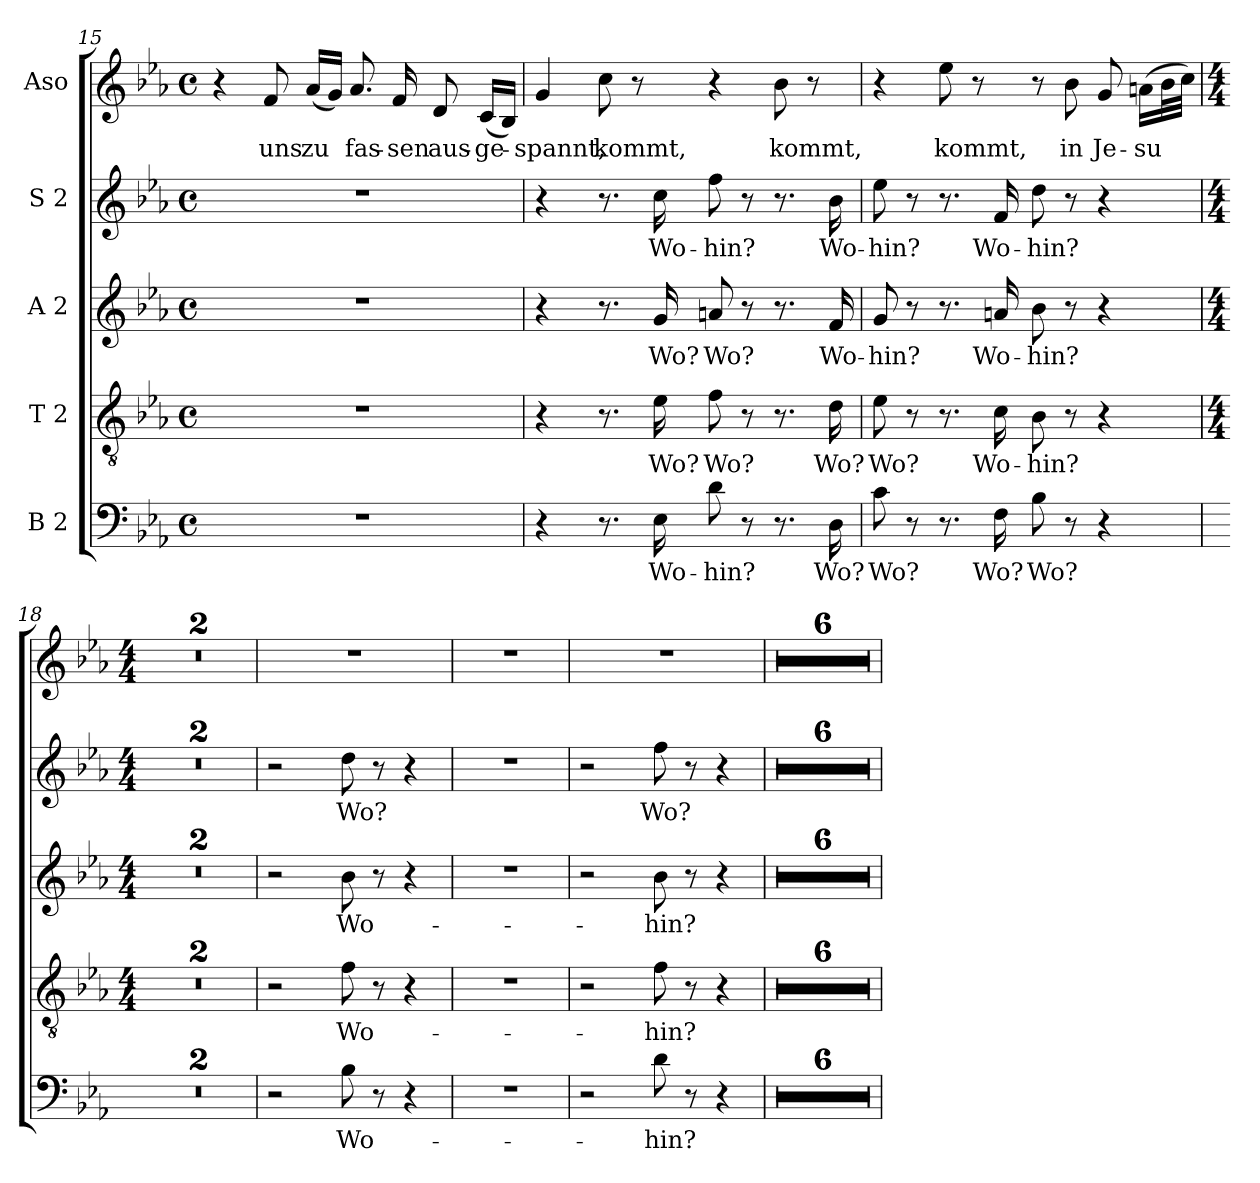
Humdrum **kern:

**kern	**text	**kern	**text	**kern	**text	**kern	**text	**kern	**text
*part5	*part5	*part4	*part4	*part3	*part3	*part2	*part2	*part1	*part1
*staff5	*staff5	*staff4	*staff4	*staff3	*staff3	*staff2	*staff2	*staff1	*staff1
*I"B 2	*	*I"T 2	*	*I"A 2	*	*I"S 2	*	*I"Aso	*
*clefF4	*	*clefGv2	*	*clefG2	*	*clefG2	*	*clefG2	*
*k[b-e-a-]	*	*k[b-e-a-]	*	*k[b-e-a-]	*	*k[b-e-a-]	*	*k[b-e-a-]	*
*E-:	*	*E-:	*	*E-:	*	*E-:	*	*E-:	*
*M4/4	*	*M4/4	*	*M4/4	*	*M4/4	*	*M4/4	*
*met(c)	*	*met(c)	*	*met(c)	*	*met(c)	*	*met(c)	*
=15	=15	=15	=15	=15	=15	=15	=15	=15	=15
1r	.	1r	.	1r	.	1r	.	4r	.
!	!	!	!	!	!	!	!	!	!LO:LY:b
.	.	.	.	.	.	.	.	8f/	uns
!	!	!	!	!	!	!	!	!	!LO:LY:b
.	.	.	.	.	.	.	.	(<16a-/LL	zu
.	.	.	.	.	.	.	.	16g/JJ)	.
!	!	!	!	!	!	!	!	!	!LO:LY:b
.	.	.	.	.	.	.	.	8.a-/	fas-
!	!	!	!	!	!	!	!	!	!LO:LY:b
.	.	.	.	.	.	.	.	16f/	-sen
!	!	!	!	!	!	!	!	!	!LO:LY:b
.	.	.	.	.	.	.	.	8d/	aus-
!	!	!	!	!	!	!	!	!	!LO:LY:b
.	.	.	.	.	.	.	.	(<16c/LL	-ge-
.	.	.	.	.	.	.	.	16B-/JJ)	.
=16	=16	=16	=16	=16	=16	=16	=16	=16	=16
!	!	!	!	!	!	!	!	!	!LO:LY:b
4r	.	4r	.	4r	.	4r	.	4g/	-spannt,
!	!	!	!	!	!	!	!	!	!LO:LY:b
8.r	.	8.r	.	8.r	.	8.r	.	8cc\	kommt,
.	.	.	.	.	.	.	.	8r	.
!	!LO:LY:b	!	!LO:LY:b	!	!LO:LY:b	!	!LO:LY:b	!	!
16E-\	Wo-	16e-\	Wo?	16g/	Wo?	16cc\	Wo-	.	.
!	!LO:LY:b	!	!LO:LY:b	!	!LO:LY:b	!	!LO:LY:b	!	!
8d\	-hin?	8f\	Wo?	8an/	Wo?	8ff\	-hin?	4r	.
8r	.	8r	.	8r	.	8r	.	.	.
!	!	!	!	!	!	!	!	!	!LO:LY:b
8.r	.	8.r	.	8.r	.	8.r	.	8b-\	kommt,
.	.	.	.	.	.	.	.	8r	.
!	!LO:LY:b	!	!LO:LY:b	!	!LO:LY:b	!	!LO:LY:b	!	!
16D\	Wo?	16d\	Wo?	16f/	Wo-	16b-\	Wo-	.	.
=17	=17	=17	=17	=17	=17	=17	=17	=17	=17
!	!LO:LY:b	!	!LO:LY:b	!	!LO:LY:b	!	!LO:LY:b	!	!
8c\	Wo?	8e-\	Wo?	8g/	-hin?	8ee-\	-hin?	4r	.
8r	.	8r	.	8r	.	8r	.	.	.
!	!	!	!	!	!	!	!	!	!LO:LY:b
8.r	.	8.r	.	8.r	.	8.r	.	8ee-\	kommt,
.	.	.	.	.	.	.	.	8r	.
!	!LO:LY:b	!	!LO:LY:b	!	!LO:LY:b	!	!LO:LY:b	!	!
16F\	Wo?	16c\	Wo-	16an/	Wo-	16f/	Wo-	.	.
!	!LO:LY:b	!	!LO:LY:b	!	!LO:LY:b	!	!LO:LY:b	!	!
8B-\	Wo?	8B-\	-hin?	8b-\	-hin?	8dd\	-hin?	8r	.
!	!	!	!	!	!	!	!	!	!LO:LY:b
8r	.	8r	.	8r	.	8r	.	8b-\	in
!	!	!	!	!	!	!	!	!	!LO:LY:b
4r	.	4r	.	4r	.	4r	.	8g/	Je-
!	!	!	!	!	!	!	!	!	!LO:LY:b
.	.	.	.	.	.	.	.	(>16an\LL	-su
.	.	.	.	.	.	.	.	32b-\L	.
.	.	.	.	.	.	.	.	32cc\JJJ)	.
!!LO:LB:g=z
=18	=18	=18	=18	=18	=18	=18	=18	=18	=18
*	*	*M4/4	*	*M4/4	*	*M4/4	*	*M4/4	*
1r	.	1r	.	1r	.	1r	.	1r	.
=19	=19	=19	=19	=19	=19	=19	=19	=19	=19
1r	.	1r	.	1r	.	1r	.	1r	.
=20	=20	=20	=20	=20	=20	=20	=20	=20	=20
2r	.	2r	.	2r	.	2r	.	1r	.
!	!LO:LY:b	!	!LO:LY:b	!	!LO:LY:b	!	!LO:LY:b	!	!
8B-\	Wo-	8f\	Wo-	8b-\	Wo-	8dd\	Wo?	.	.
8r	.	8r	.	8r	.	8r	.	.	.
4r	.	4r	.	4r	.	4r	.	.	.
=21	=21	=21	=21	=21	=21	=21	=21	=21	=21
1r	.	1r	.	1r	.	1r	.	1r	.
=22	=22	=22	=22	=22	=22	=22	=22	=22	=22
2r	.	2r	.	2r	.	2r	.	1r	.
!	!LO:LY:b	!	!LO:LY:b	!	!LO:LY:b	!	!LO:LY:b	!	!
8d\	-hin?	8f\	-hin?	8b-\	-hin?	8ff\	Wo?	.	.
8r	.	8r	.	8r	.	8r	.	.	.
4r	.	4r	.	4r	.	4r	.	.	.
=23	=23	=23	=23	=23	=23	=23	=23	=23	=23
1r	.	1r	.	1r	.	1r	.	1r	.
!!LO:LB:g=z
=24	=24	=24	=24	=24	=24	=24	=24	=24	=24
1r	.	1r	.	1r	.	1r	.	1r	.
=25	=25	=25	=25	=25	=25	=25	=25	=25	=25
1r	.	1r	.	1r	.	1r	.	1r	.
=26	=26	=26	=26	=26	=26	=26	=26	=26	=26
1r	.	1r	.	1r	.	1r	.	1r	.
=27	=27	=27	=27	=27	=27	=27	=27	=27	=27
1r	.	1r	.	1r	.	1r	.	1r	.
=28	=28	=28	=28	=28	=28	=28	=28	=28	=28
1r	.	1r	.	1r	.	1r	.	1r	.
=	=	=	=	=	=	=	=	=	=
*-	*-	*-	*-	*-	*-	*-	*-	*-	*-
